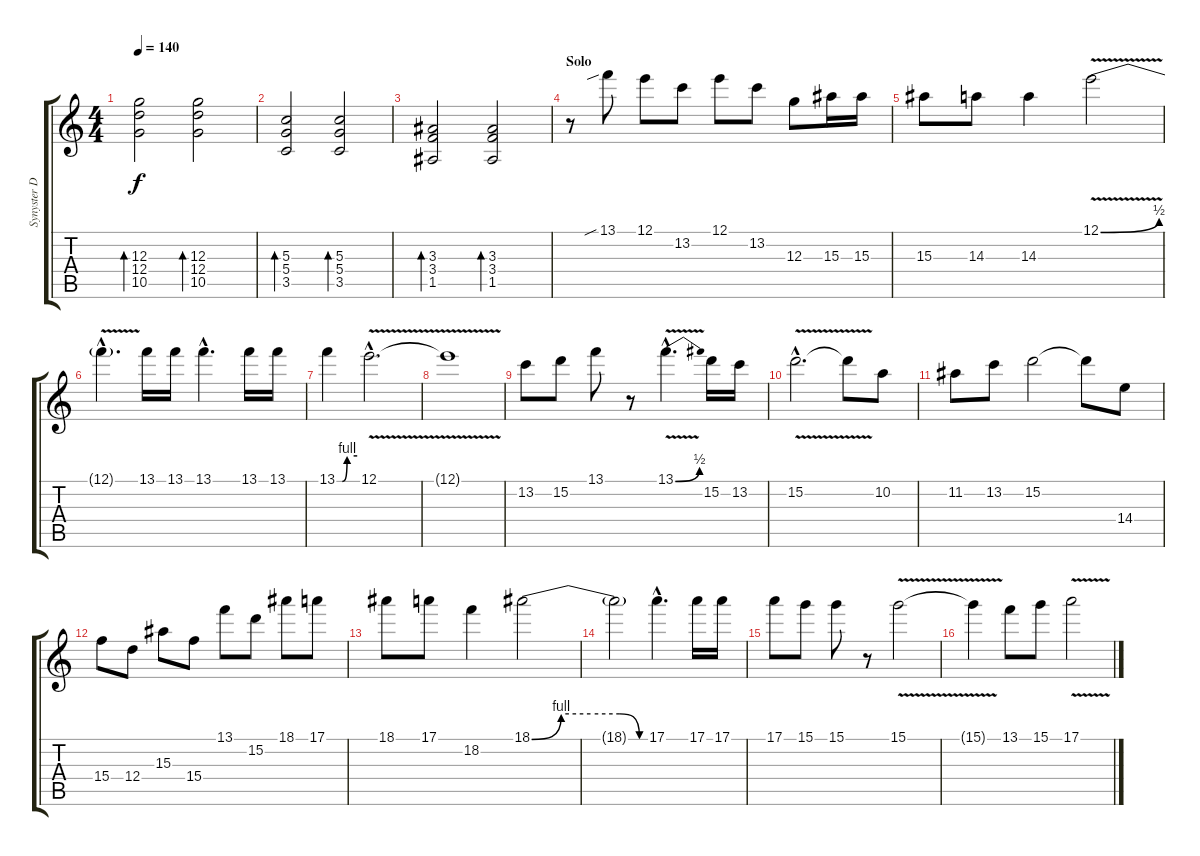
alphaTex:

\track ("Synyster Distortion" "Synyster D") {instrument overdrivenguitar}
\staff {score tabs}
\tuning (E4 B3 G3 D3 A2 D2) {hide}
\ts (4 4)
\tempo 140
\clef g2
\ks c
(12.3 12.4 10.5).2{bd 30 dy f} (12.3 12.4 10.5).2{bd 30} |
(5.3 5.4 3.5).2{bd 30} (5.3 5.4 3.5).2{bd 30} |
(3.3 3.4 1.5).2{bd 30} (3.3 3.4 1.5).2{bd 30} |
\section ("" "Solo")
r.8{volume 14} 13.1{sib}.8 12.1.8 13.2.8 12.1.8 13.2.8 12.3.8 15.3.16 15.3.16 |
15.3.8 14.3.8 14.3.4 12.1{be (bend 0 0 60 2) v}.2 |
12.1{hac t}.4{d} 13.1.16 13.1.16 13.1{hac}.4{d} 13.1.16 13.1.16 |
13.1{be (custom 0 0 16 0 30 4 60 4)}.4 12.1{v hac}.2{d} |
12.1{t}.1 |
13.2.8 15.2.8 13.1.8 r.8 13.1{be (bend 0 0 60 2) v hac}.4{d} 15.2.16 13.2.16 |
15.2{v hac}.2{d} 15.2{t}.8 10.2.8 |
11.2.8 13.2.8 15.2.2 15.2{t}.8 14.4.8 |
15.4.8 12.4.8 15.3.8 15.4.8 13.1.8 15.2.8 18.1.8 17.1.8 |
18.1.8 17.1.8 18.2.4 18.1{be (custom 0 0 15 4 30 4 45 4 55 0 60 0)}.2 |
18.1{t}.2 17.1{hac}.4{d} 17.1.16 17.1.16 |
17.1.8 15.1.8 15.1.8 r.8 15.1{v}.2 |
15.1{t}.4 13.1.8 15.1.8 17.1{v}.2
